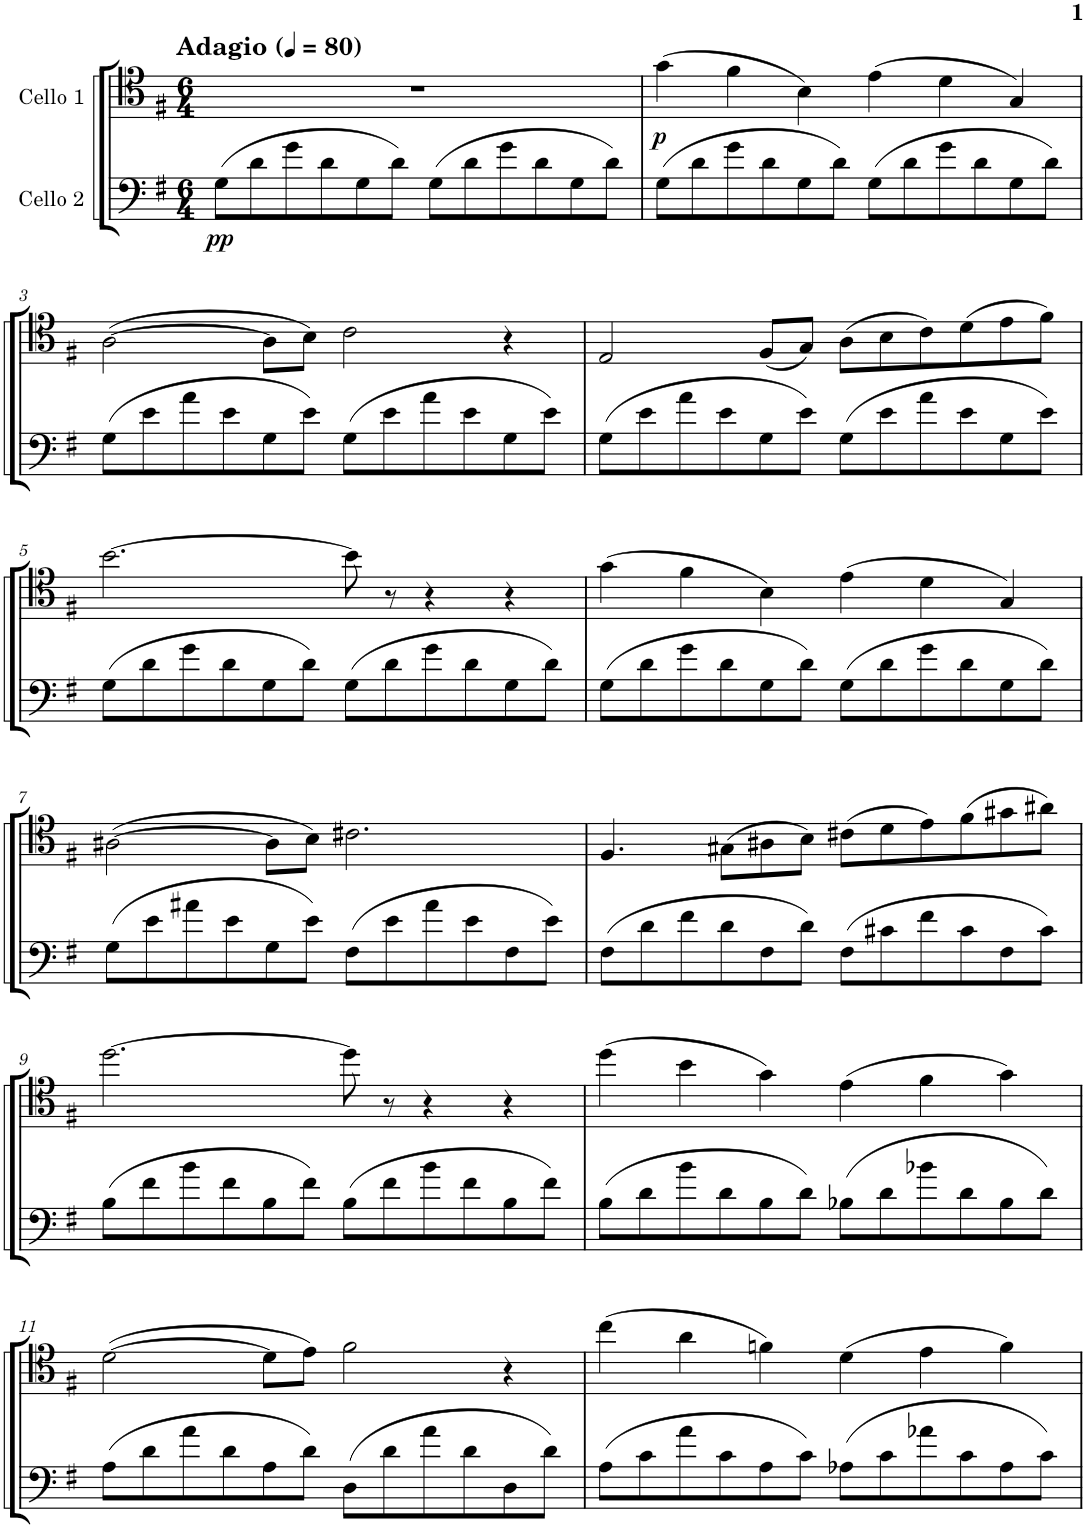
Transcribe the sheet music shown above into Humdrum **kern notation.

**kern	**dynam	**kern	**dynam
*part2	*part2	*part1	*part1
*staff2	*staff2	*staff1	*staff1
*I"Cello 2	*	*I"Cello 1	*
*clefF4	*	*clefC4	*
*k[f#]	*	*k[f#]	*
*M6/4	*	*M6/4	*
*MM80	*	*MM80	*
=1	=1	=1	=1
!	!	!LO:TX:a:B:t=Adagio	!
!	!LO:DY:b	!	!
(8G\L	pp	1.r	.
8d\	.	.	.
8g\	.	.	.
8d\	.	.	.
8G\	.	.	.
8d\J)	.	.	.
(8G\L	.	.	.
8d\	.	.	.
8g\	.	.	.
8d\	.	.	.
8G\	.	.	.
8d\J)	.	.	.
=2	=2	=2	=2
!	!	!	!LO:DY:b
(8G\L	.	(4g\	p
8d\	.	.	.
8g\	.	4f#\	.
8d\	.	.	.
8G\	.	4B\)	.
8d\J)	.	.	.
(8G\L	.	(4e\	.
8d\	.	.	.
8g\	.	4d\	.
8d\	.	.	.
8G\	.	4G/)	.
8d\J)	.	.	.
!!LO:LB:g=z
=3	=3	=3	=3
(8G\L	.	([2A\	.
8e\	.	.	.
8a\	.	.	.
8e\	.	.	.
8G\	.	8A\L]	.
8e\J)	.	8B\J)	.
(8G\L	.	2c\	.
8e\	.	.	.
8a\	.	.	.
8e\	.	.	.
8G\	.	4r	.
8e\J)	.	.	.
=4	=4	=4	=4
(8G\L	.	2E/	.
8e\	.	.	.
8a\	.	.	.
8e\	.	.	.
8G\	.	(8F#/L	.
8e\J)	.	8G/J)	.
(8G\L	.	(8A\L	.
8e\	.	8B\	.
8a\	.	8c\)	.
8e\	.	(8d\	.
8G\	.	8e\	.
8e\J)	.	8f#\J)	.
!!LO:LB:g=z
=5	=5	=5	=5
(8G\L	.	[2.b\	.
8d\	.	.	.
8g\	.	.	.
8d\	.	.	.
8G\	.	.	.
8d\J)	.	.	.
(8G\L	.	8b\]	.
8d\	.	8r	.
8g\	.	4r	.
8d\	.	.	.
8G\	.	4r	.
8d\J)	.	.	.
=6	=6	=6	=6
(8G\L	.	(4g\	.
8d\	.	.	.
8g\	.	4f#\	.
8d\	.	.	.
8G\	.	4B\)	.
8d\J)	.	.	.
(8G\L	.	(4e\	.
8d\	.	.	.
8g\	.	4d\	.
8d\	.	.	.
8G\	.	4G/)	.
8d\J)	.	.	.
!!LO:LB:g=z
=7	=7	=7	=7
(8G\L	.	([2A#X\	.
8e\	.	.	.
8a#X\	.	.	.
8e\	.	.	.
8G\	.	8A#\L]	.
8e\J)	.	8B\J)	.
(8F#\L	.	2.c#X\	.
8e\	.	.	.
8a#\	.	.	.
8e\	.	.	.
8F#\	.	.	.
8e\J)	.	.	.
=8	=8	=8	=8
(8F#\L	.	4.F#/	.
8d\	.	.	.
8f#\	.	.	.
8d\	.	(8G#X\L	.
8F#\	.	8A#X\	.
8d\J)	.	8B\J)	.
(8F#\L	.	(8c#X\L	.
8c#X\	.	8d\	.
8f#\	.	8e\)	.
8c#\	.	(8f#\	.
8F#\	.	8g#X\	.
8c#\J)	.	8a#X\J)	.
!!LO:LB:g=z
=9	=9	=9	=9
(8B\L	.	[2.dd\	.
8f#\	.	.	.
8b\	.	.	.
8f#\	.	.	.
8B\	.	.	.
8f#\J)	.	.	.
(8B\L	.	8dd\]	.
8f#\	.	8r	.
8b\	.	4r	.
8f#\	.	.	.
8B\	.	4r	.
8f#\J)	.	.	.
=10	=10	=10	=10
(8B\L	.	(4dd\	.
8d\	.	.	.
8b\	.	4b\	.
8d\	.	.	.
8B\	.	4g\)	.
8d\J)	.	.	.
(8B-X\L	.	(4e\	.
8d\	.	.	.
8b-X\	.	4f#\	.
8d\	.	.	.
8B-\	.	4g\)	.
8d\J)	.	.	.
!!LO:LB:g=z
=11	=11	=11	=11
(8A\L	.	([2d\	.
8d\	.	.	.
8a\	.	.	.
8d\	.	.	.
8A\	.	8d\L]	.
8d\J)	.	8e\J)	.
(8D\L	.	2f#\	.
8d\	.	.	.
8a\	.	.	.
8d\	.	.	.
8D\	.	4r	.
8d\J)	.	.	.
=12	=12	=12	=12
(8A\L	.	(4cc\	.
8c\	.	.	.
8a\	.	4a\	.
8c\	.	.	.
8A\	.	4fn\)	.
8c\J)	.	.	.
(8A-X\L	.	(4d\	.
8c\	.	.	.
8a-X\	.	4e\	.
8c\	.	.	.
8A-\	.	4f\)	.
8c\J)	.	.	.
=	=	=	=
*-	*-	*-	*-
